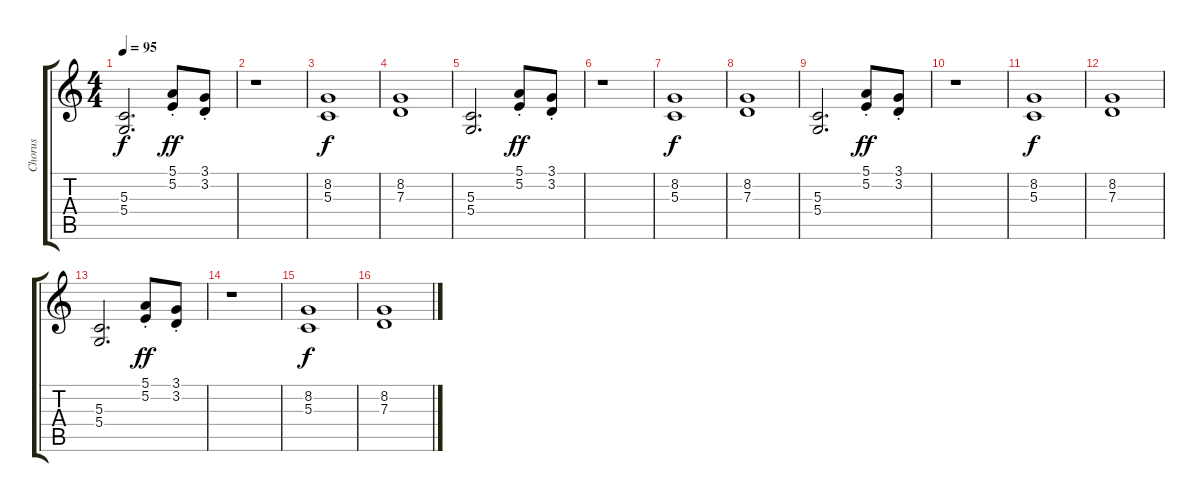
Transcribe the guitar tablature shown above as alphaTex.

\track ("Chorus" "Chorus") {instrument choiraahs}
\staff {score tabs}
\tuning (E4 B3 G3 D3 A2 E2) {hide}
\ts (4 4)
\tempo 95
\clef g2
\ks c
(5.3 5.4).2{d dy f} (5.1{st} 5.2{st}).8{dy ff} (3.1{st} 3.2{st}).8 |
r.1 |
(8.2 5.3).1{dy f} |
(8.2 7.3).1 |
(5.3 5.4).2{d} (5.1{st} 5.2{st}).8{dy ff} (3.1{st} 3.2{st}).8 |
r.1 |
(8.2 5.3).1{dy f} |
(8.2 7.3).1 |
(5.3 5.4).2{d} (5.1{st} 5.2{st}).8{dy ff} (3.1{st} 3.2{st}).8 |
r.1 |
(8.2 5.3).1{dy f volume 10} |
(8.2 7.3).1 |
(5.3 5.4).2{d} (5.1{st} 5.2{st}).8{dy ff} (3.1{st} 3.2{st}).8 |
r.1 |
(8.2 5.3).1{dy f volume 5} |
(8.2 7.3).1
